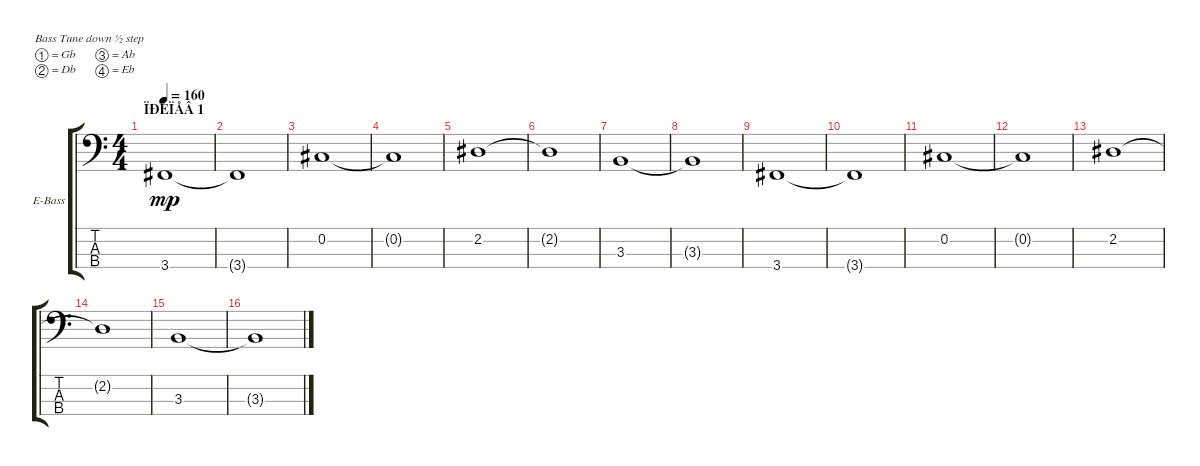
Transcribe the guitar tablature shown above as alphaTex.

\bracketExtendMode groupsimilarinstruments
\firstSystemTrackNameOrientation horizontal
\otherSystemsTrackNameOrientation horizontal
\track ("Electric Bass" "E-Bass") {instrument electricbassfinger}
\staff {score tabs}
\tuning (Gb2 Db2 Ab1 Eb1)
\ts (4 4)
\section ("" "ÏÐÈÏÅÂ 1")
\tempo 160
\clef f4
\ks c
3.4.1{dy mp} |
3.4{t}.1 |
0.2.1 |
0.2{t}.1 |
2.2.1 |
2.2{t}.1 |
3.3.1 |
3.3{t}.1 |
3.4.1 |
3.4{t}.1 |
0.2.1 |
0.2{t}.1 |
2.2.1 |
2.2{t}.1 |
3.3.1 |
3.3{t}.1
